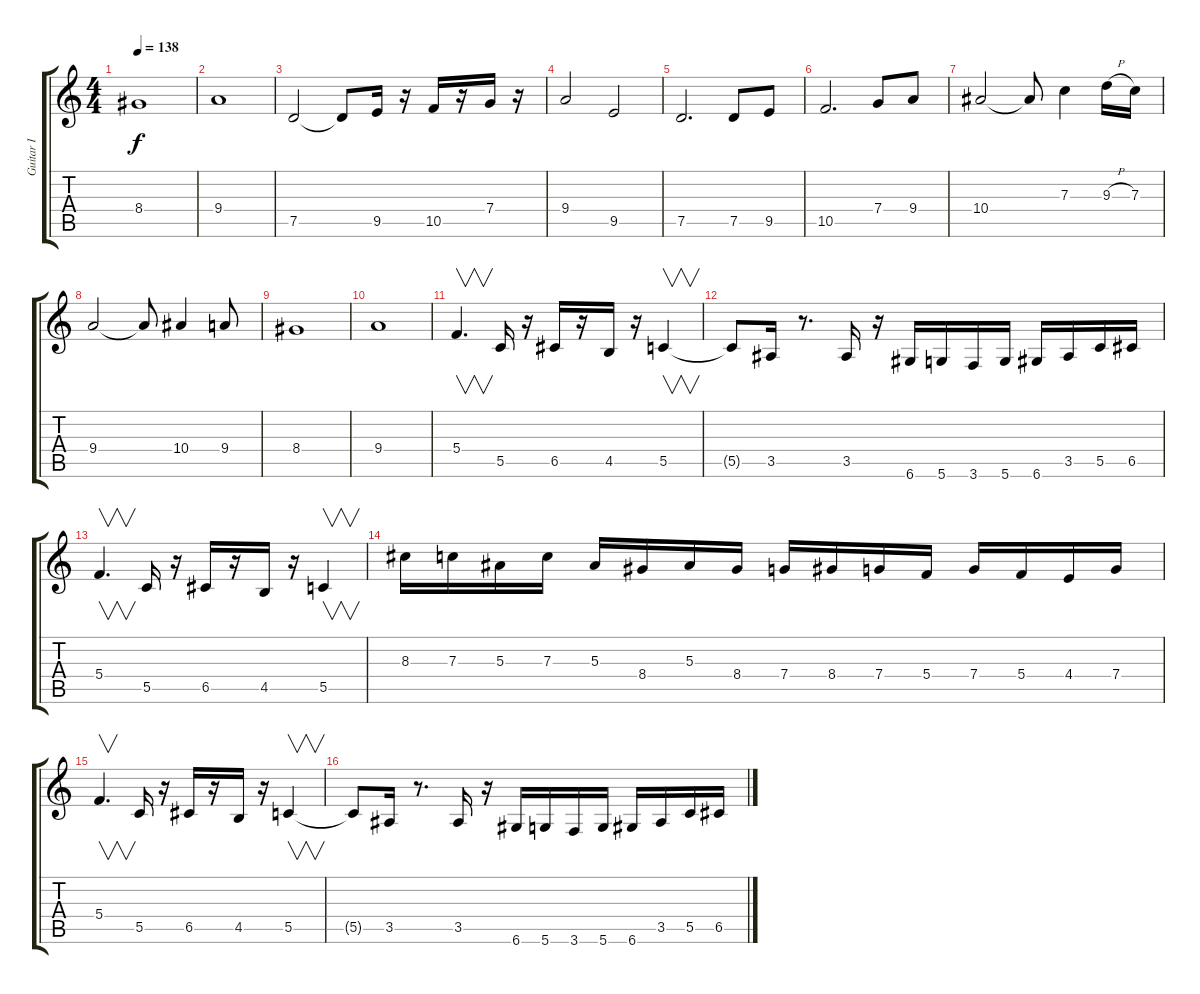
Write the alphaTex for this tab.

\track ("Guitar I" "Guitar I") {instrument distortionguitar}
\staff {score tabs}
\tuning (D4 A3 F3 C3 G2 D2) {hide}
\ts (4 4)
\tempo 138
\clef g2
\ks c
8.4.1{dy f} |
9.4.1 |
7.5.2 7.5{t}.8 9.5.16 r.16 10.5.16 r.16 7.4.16 r.16 |
9.4.2 9.5.2 |
7.5.2{d} 7.5.8 9.5.8 |
10.5.2{d} 7.4.8 9.4.8 |
10.4.2 10.4{t}.8 7.3.4 9.3{h}.16 7.3.16 |
9.4.2 9.4{t}.8 10.4.4 9.4.8 |
8.4.1 |
9.4.1 |
5.4.4{v d} 5.5.16 r.16 6.5.16 r.16 4.5.16 r.16 5.5.4{v} |
5.5{t}.8 3.5.16 r.8{d} 3.5.16 r.16 6.6.16 5.6.16 3.6.16 5.6.16 6.6.16 3.5.16 5.5.16 6.5.16 |
5.4.4{v d} 5.5.16 r.16 6.5.16 r.16 4.5.16 r.16 5.5.4{v} |
8.3.16 7.3.16 5.3.16 7.3.16 5.3.16 8.4.16 5.3.16 8.4.16 7.4.16 8.4.16 7.4.16 5.4.16 7.4.16 5.4.16 4.4.16 7.4.16 |
5.4.4{v d} 5.5.16 r.16 6.5.16 r.16 4.5.16 r.16 5.5.4{v} |
5.5{t}.8 3.5.16 r.8{d} 3.5.16 r.16 6.6.16 5.6.16 3.6.16 5.6.16 6.6.16 3.5.16 5.5.16 6.5.16
